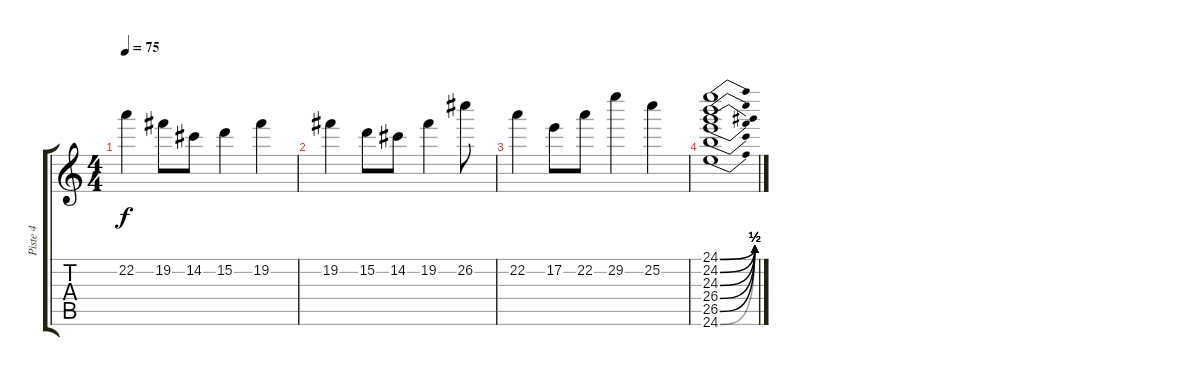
\track ("Piste 4" "Piste 4") {instrument electricguitarclean}
\staff {score tabs}
\tuning (E4 B3 G3 D3 A2 E2) {hide}
\ts (4 4)
\tempo 75
\clef g2
\ks c
22.2.4{dy f} 19.2.8 14.2.8 15.2.4 19.2.4 |
19.2.4 15.2.8 14.2.8 19.2.4 26.2.8 |
22.2.4 17.2.8 22.2.8 29.2.4 25.2.4 |
(24.1{be (bend 0 0 60 2)} 24.2{be (bend 0 0 60 2)} 24.3{be (bend 0 0 60 2)} 26.4{be (bend 0 0 60 2)} 26.5{be (bend 0 0 60 2)} 24.6{be (bend 0 0 60 2)}).1
